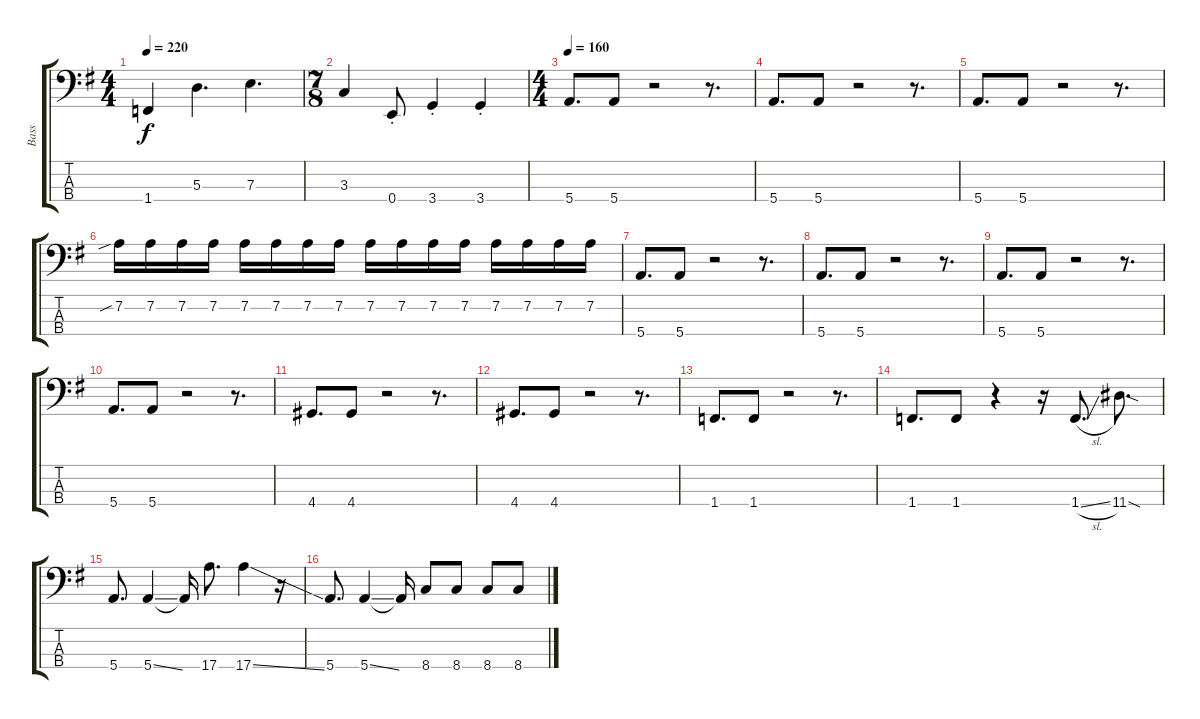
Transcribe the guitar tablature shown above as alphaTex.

\track ("Bass" "Bass") {instrument electricbassfinger}
\staff {score tabs}
\tuning (G2 D2 A1 E1) {hide}
\ts (4 4)
\tempo 220
\clef f4
\ks g
1.4{t}.4{dy f} 5.3.4{d} 7.3.4{d} |
\ts (7 8)
3.3.4 0.4{st}.8 3.4{st}.4 3.4{st}.4 |
\ts (4 4)
\tempo 160
5.4.8{d} 5.4.8 r.2 r.8{d} |
5.4.8{d} 5.4.8 r.2 r.8{d} |
5.4.8{d} 5.4.8 r.2 r.8{d} |
7.2{sib}.16 7.2.16 7.2.16 7.2.16 7.2.16 7.2.16 7.2.16 7.2.16 7.2.16 7.2.16 7.2.16 7.2.16 7.2.16 7.2.16 7.2.16 7.2.16 |
5.4.8{d} 5.4.8 r.2 r.8{d} |
5.4.8{d} 5.4.8 r.2 r.8{d} |
5.4.8{d} 5.4.8 r.2 r.8{d} |
5.4.8{d} 5.4.8 r.2 r.8{d} |
4.4.8{d} 4.4.8 r.2 r.8{d} |
4.4.8{d} 4.4.8 r.2 r.8{d} |
1.4.8{d} 1.4.8 r.2 r.8{d} |
1.4.8{d} 1.4.8 r.4 r.16 1.4{sl}.8{d} 11.4{sod}.8{d} |
5.4.8{d} 5.4{ss}.4 5.4{t}.16 17.4.8{d} 17.4{ss}.4 r.16 |
5.4.8{d} 5.4{ss}.4 5.4{t}.16 8.4.8 8.4.8 8.4.8 8.4{ss}.8
